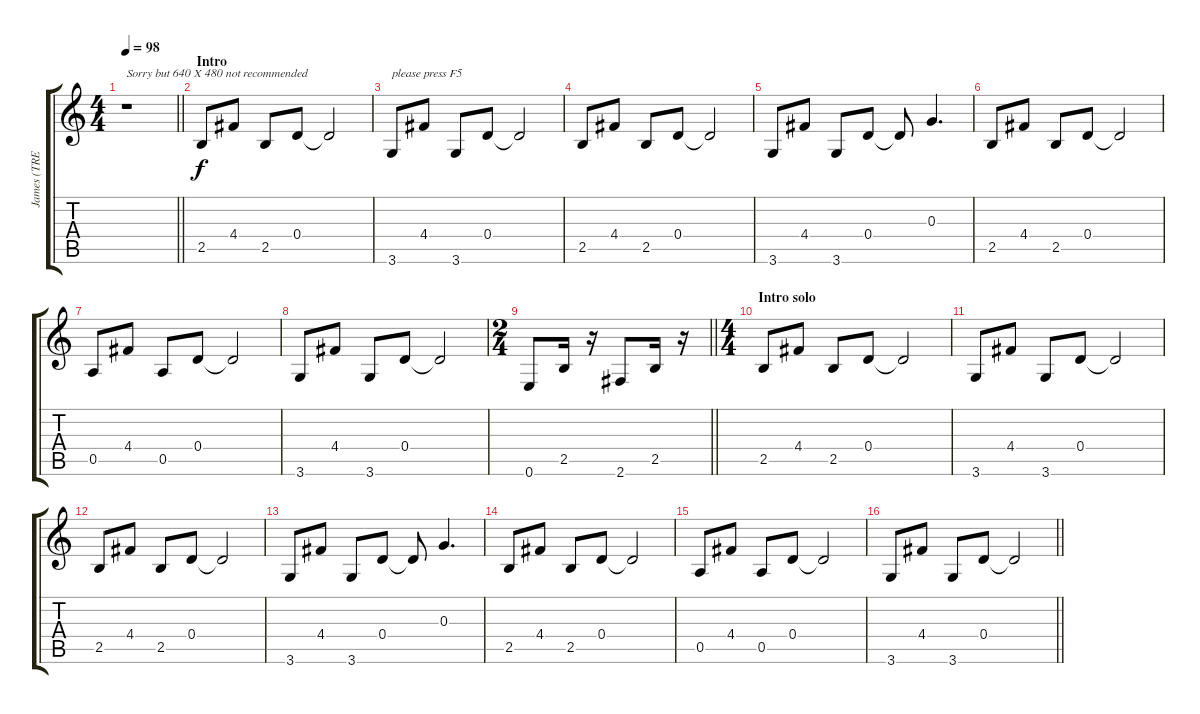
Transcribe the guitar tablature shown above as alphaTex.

\track ("James (TREBBLE)" "James (TRE") {instrument electricguitarclean}
\staff {score tabs}
\tuning (E4 B3 G3 D3 A2 E2) {hide}
\ts (4 4)
\tempo 98
\clef g2
\barLineRight lightlight
\ks c
r.1{txt "Sorry but 640 X 480 not recommended" dy f instrument electricguitarclean} |
\section ("" "Intro")
2.5.8 4.4.8 2.5.8 0.4.8 0.4{t}.2 |
3.6.8{txt "please press F5"} 4.4.8 3.6.8 0.4.8 0.4{t}.2 |
2.5.8 4.4.8 2.5.8 0.4.8 0.4{t}.2 |
3.6.8 4.4.8 3.6.8 0.4.8 0.4{t}.8 0.3.4{d} |
2.5.8 4.4.8 2.5.8 0.4.8 0.4{t}.2 |
0.5.8 4.4.8 0.5.8 0.4.8 0.4{t}.2 |
3.6.8 4.4.8 3.6.8 0.4.8 0.4{t}.2 |
\ts (2 4)
\barLineRight lightlight
0.6.8 2.5.16 r.16 2.6.8 2.5.16 r.16 |
\ts (4 4)
\section ("" "Intro solo")
2.5.8 4.4.8 2.5.8 0.4.8 0.4{t}.2 |
3.6.8 4.4.8 3.6.8 0.4.8 0.4{t}.2 |
2.5.8 4.4.8 2.5.8 0.4.8 0.4{t}.2 |
3.6.8 4.4.8 3.6.8 0.4.8 0.4{t}.8 0.3.4{d} |
2.5.8 4.4.8 2.5.8 0.4.8 0.4{t}.2 |
0.5.8 4.4.8 0.5.8 0.4.8 0.4{t}.2 |
\barLineRight lightlight
3.6.8 4.4.8 3.6.8 0.4.8 0.4{t}.2
